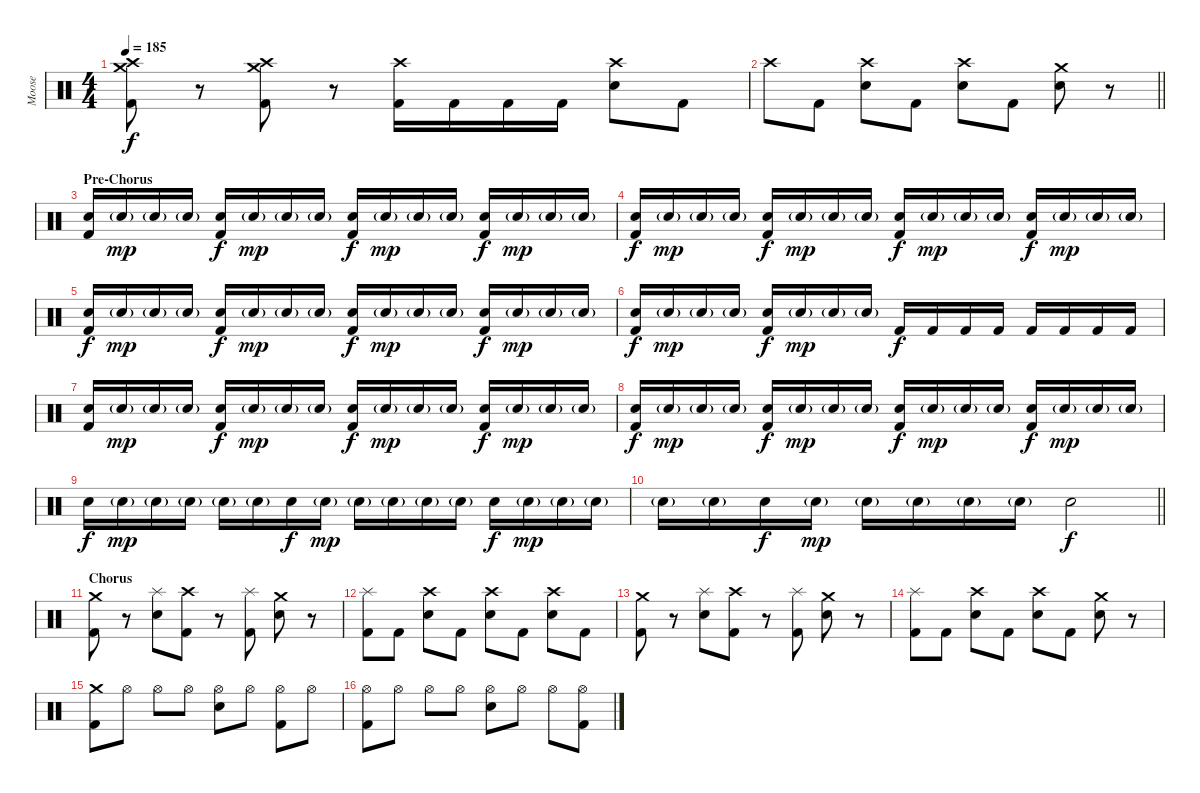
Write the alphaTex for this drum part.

\track ("Moose" "Moose") {instrument percussion}
\staff {score}
\articulation defaults
\ts (4 4)
\tempo 185
\clef neutral
\ks c
("Crash medium (hit)" "Crash high (hit)" "Kick (hit) 2").8{dy f} r.8 ("Crash medium (hit)" "Crash high (hit)" "Kick (hit) 2").8 r.8 ("Crash high (hit)" "Kick (hit) 2").16 "Kick (hit) 2".16 "Kick (hit) 2".16 "Kick (hit) 2".16 ("Crash high (hit)" "Electric Snare (hit)").8 "Kick (hit) 2".8 |
\barLineRight lightlight "Crash high (hit)".8 "Kick (hit) 2".8
("Crash high (hit)" "Electric Snare (hit)").8 "Kick (hit) 2".8 ("Crash high (hit)" "Electric Snare (hit)").8 "Kick (hit) 2".8 ("Crash medium (hit)" "Electric Snare (hit)").8 r.8 |
\section ("" "Pre-Chorus")
("Electric Snare (hit)" "Kick (hit) 2").16 "Electric Snare (hit)"{g}.16{dy mp} "Electric Snare (hit)"{g}.16 "Electric Snare (hit)"{g}.16 ("Electric Snare (hit)" "Kick (hit) 2").16{dy f} "Electric Snare (hit)"{g}.16{dy mp} "Electric Snare (hit)"{g}.16 "Electric Snare (hit)"{g}.16 ("Electric Snare (hit)" "Kick (hit) 2").16{dy f} "Electric Snare (hit)"{g}.16{dy mp} "Electric Snare (hit)"{g}.16 "Electric Snare (hit)"{g}.16 ("Electric Snare (hit)" "Kick (hit) 2").16{dy f} "Electric Snare (hit)"{g}.16{dy mp} "Electric Snare (hit)"{g}.16 "Electric Snare (hit)"{g}.16 |
("Electric Snare (hit)" "Kick (hit) 2").16{dy f} "Electric Snare (hit)"{g}.16{dy mp} "Electric Snare (hit)"{g}.16 "Electric Snare (hit)"{g}.16 ("Electric Snare (hit)" "Kick (hit) 2").16{dy f} "Electric Snare (hit)"{g}.16{dy mp} "Electric Snare (hit)"{g}.16 "Electric Snare (hit)"{g}.16 ("Electric Snare (hit)" "Kick (hit) 2").16{dy f} "Electric Snare (hit)"{g}.16{dy mp} "Electric Snare (hit)"{g}.16 "Electric Snare (hit)"{g}.16 ("Electric Snare (hit)" "Kick (hit) 2").16{dy f} "Electric Snare (hit)"{g}.16{dy mp} "Electric Snare (hit)"{g}.16 "Electric Snare (hit)"{g}.16 |
("Electric Snare (hit)" "Kick (hit) 2").16{dy f} "Electric Snare (hit)"{g}.16{dy mp} "Electric Snare (hit)"{g}.16 "Electric Snare (hit)"{g}.16 ("Electric Snare (hit)" "Kick (hit) 2").16{dy f} "Electric Snare (hit)"{g}.16{dy mp} "Electric Snare (hit)"{g}.16 "Electric Snare (hit)"{g}.16 ("Electric Snare (hit)" "Kick (hit) 2").16{dy f} "Electric Snare (hit)"{g}.16{dy mp} "Electric Snare (hit)"{g}.16 "Electric Snare (hit)"{g}.16 ("Electric Snare (hit)" "Kick (hit) 2").16{dy f} "Electric Snare (hit)"{g}.16{dy mp} "Electric Snare (hit)"{g}.16 "Electric Snare (hit)"{g}.16 |
("Electric Snare (hit)" "Kick (hit) 2").16{dy f} "Electric Snare (hit)"{g}.16{dy mp} "Electric Snare (hit)"{g}.16 "Electric Snare (hit)"{g}.16 ("Electric Snare (hit)" "Kick (hit) 2").16{dy f} "Electric Snare (hit)"{g}.16{dy mp} "Electric Snare (hit)"{g}.16 "Electric Snare (hit)"{g}.16 "Kick (hit) 2".16{dy f} "Kick (hit) 2".16 "Kick (hit) 2".16 "Kick (hit) 2".16 "Kick (hit) 2".16 "Kick (hit) 2".16 "Kick (hit) 2".16 "Kick (hit) 2".16 |
("Electric Snare (hit)" "Kick (hit) 2").16 "Electric Snare (hit)"{g}.16{dy mp} "Electric Snare (hit)"{g}.16 "Electric Snare (hit)"{g}.16 ("Electric Snare (hit)" "Kick (hit) 2").16{dy f} "Electric Snare (hit)"{g}.16{dy mp} "Electric Snare (hit)"{g}.16 "Electric Snare (hit)"{g}.16 ("Electric Snare (hit)" "Kick (hit) 2").16{dy f} "Electric Snare (hit)"{g}.16{dy mp} "Electric Snare (hit)"{g}.16 "Electric Snare (hit)"{g}.16 ("Electric Snare (hit)" "Kick (hit) 2").16{dy f} "Electric Snare (hit)"{g}.16{dy mp} "Electric Snare (hit)"{g}.16 "Electric Snare (hit)"{g}.16 |
("Electric Snare (hit)" "Kick (hit) 2").16{dy f} "Electric Snare (hit)"{g}.16{dy mp} "Electric Snare (hit)"{g}.16 "Electric Snare (hit)"{g}.16 ("Electric Snare (hit)" "Kick (hit) 2").16{dy f} "Electric Snare (hit)"{g}.16{dy mp} "Electric Snare (hit)"{g}.16 "Electric Snare (hit)"{g}.16 ("Electric Snare (hit)" "Kick (hit) 2").16{dy f} "Electric Snare (hit)"{g}.16{dy mp} "Electric Snare (hit)"{g}.16 "Electric Snare (hit)"{g}.16 ("Electric Snare (hit)" "Kick (hit) 2").16{dy f} "Electric Snare (hit)"{g}.16{dy mp} "Electric Snare (hit)"{g}.16 "Electric Snare (hit)"{g}.16 |
"Electric Snare (hit)".16{dy f} "Electric Snare (hit)"{g}.16{dy mp} "Electric Snare (hit)"{g}.16 "Electric Snare (hit)"{g}.16 "Electric Snare (hit)"{g}.16 "Electric Snare (hit)"{g}.16 "Electric Snare (hit)".16{dy f} "Electric Snare (hit)"{g}.16{dy mp} "Electric Snare (hit)"{g}.16 "Electric Snare (hit)"{g}.16 "Electric Snare (hit)"{g}.16 "Electric Snare (hit)"{g}.16 "Electric Snare (hit)".16{dy f} "Electric Snare (hit)"{g}.16{dy mp} "Electric Snare (hit)"{g}.16 "Electric Snare (hit)"{g}.16 |
\barLineRight lightlight "Electric Snare (hit)"{g}.16 "Electric Snare (hit)"{g}.16 "Electric Snare (hit)".16{dy f} "Electric Snare (hit)"{g}.16{dy mp} "Electric Snare (hit)"{g}.16 "Electric Snare (hit)"{g}.16 "Electric Snare (hit)"{g}.16 "Electric Snare (hit)"{g}.16 "Electric Snare (hit)".2{dy f}
|
\section ("" "Chorus")
("Crash medium (hit)" "Kick (hit) 2").8 r.8 ("Splash (hit)" "Electric Snare (hit)").8 ("Crash high (hit)" "Kick (hit) 2").8 r.8 ("Splash (hit)" "Kick (hit) 2").8 ("Crash medium (hit)" "Electric Snare (hit)").8 r.8 |
("Splash (hit)" "Kick (hit) 2").8 "Kick (hit) 2".8 ("Crash high (hit)" "Electric Snare (hit)").8 "Kick (hit) 2".8 ("Crash high (hit)" "Electric Snare (hit)").8 "Kick (hit) 2".8 ("Crash high (hit)" "Electric Snare (hit)").8 "Kick (hit) 2".8 |
("Crash medium (hit)" "Kick (hit) 2").8 r.8 ("Splash (hit)" "Electric Snare (hit)").8 ("Crash high (hit)" "Kick (hit) 2").8 r.8 ("Splash (hit)" "Kick (hit) 2").8 ("Crash medium (hit)" "Electric Snare (hit)").8 r.8 |
("Splash (hit)" "Kick (hit) 2").8 "Kick (hit) 2".8 ("Crash high (hit)" "Electric Snare (hit)").8 "Kick (hit) 2".8 ("Crash high (hit)" "Electric Snare (hit)").8 "Kick (hit) 2".8 ("Crash medium (hit)" "Electric Snare (hit)").8 r.8 |
("Crash medium (hit)" "Kick (hit) 2").8 "Hi-Hat (open)".8 "Hi-Hat (open)".8 "Hi-Hat (open)".8 ("Hi-Hat (open)" "Electric Snare (hit)").8 "Hi-Hat (open)".8 ("Hi-Hat (open)" "Kick (hit) 2").8 "Hi-Hat (open)".8 |
("Hi-Hat (open)" "Kick (hit) 2").8 "Hi-Hat (open)".8 "Hi-Hat (open)".8 "Hi-Hat (open)".8 ("Hi-Hat (open)" "Electric Snare (hit)").8 "Hi-Hat (open)".8 "Hi-Hat (open)".8 ("Hi-Hat (open)" "Kick (hit) 2").8
